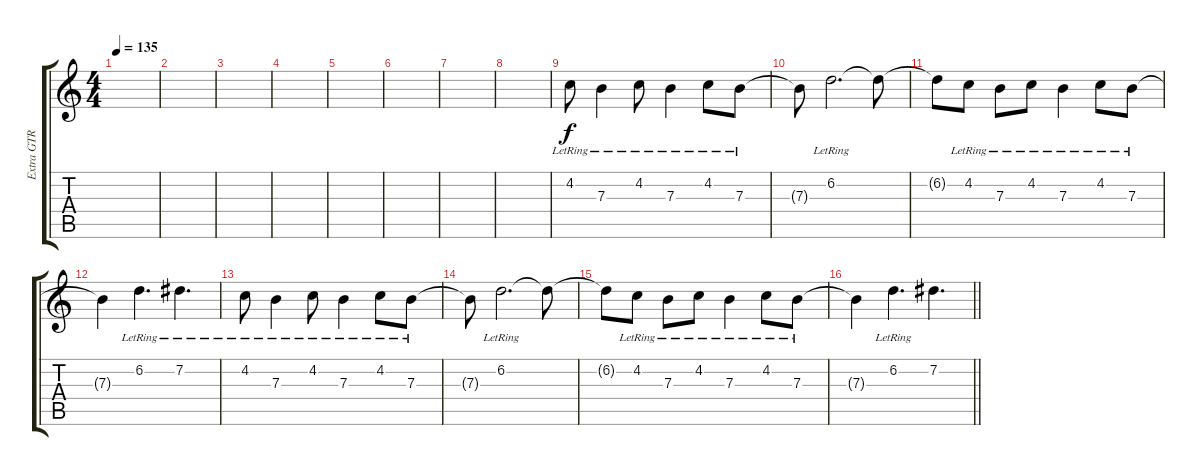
\track ("Extra GTR 1" "Extra GTR ") {instrument distortionguitar}
\staff {score tabs}
\tuning (Db4 Ab3 E3 B2 Gb2 B1) {hide}
\ts (4 4)
\tempo 135
\clef g2
\ks c
|
|
|
|
|
|
|
|
4.2{lr}.8 7.3{lr}.4 4.2{lr}.8 7.3{lr}.4 4.2{lr}.8 7.3{lr}.8 |
7.3{t}.8 6.2{lr}.2{d} 6.2{t}.8 |
6.2{t}.8 4.2{lr}.8 7.3{lr}.8 4.2{lr}.8 7.3{lr}.4 4.2{lr}.8 7.3{lr}.8 |
7.3{t}.4 6.2{lr}.4{d} 7.2{lr}.4{d} |
4.2{lr}.8 7.3{lr}.4 4.2{lr}.8 7.3{lr}.4 4.2{lr}.8 7.3{lr}.8 |
7.3{t}.8 6.2{lr}.2{d} 6.2{t}.8 |
6.2{t}.8 4.2{lr}.8 7.3{lr}.8 4.2{lr}.8 7.3{lr}.4 4.2{lr}.8 7.3{lr}.8 |
\barLineRight lightlight
7.3{t}.4 6.2{lr}.4{d} 7.2.4{d}
